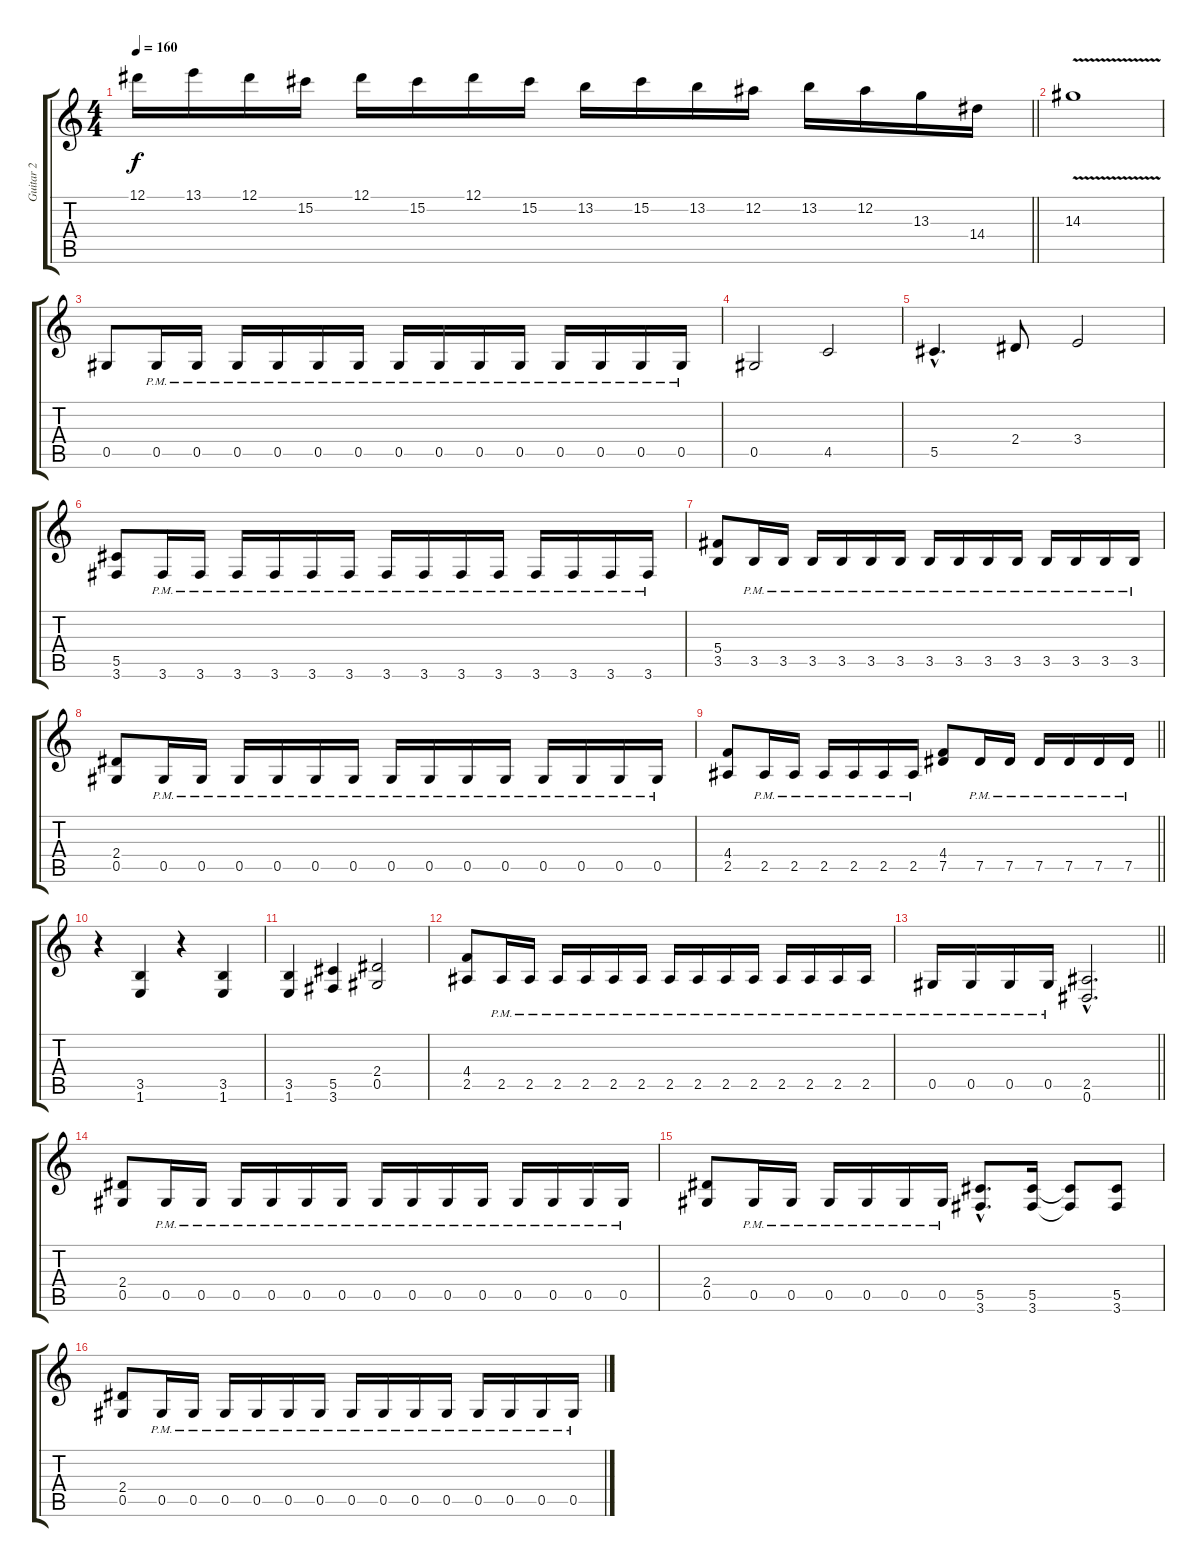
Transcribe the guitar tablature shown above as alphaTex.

\track ("Guitar 2" "Guitar 2") {instrument distortionguitar}
\staff {score tabs}
\tuning (Eb4 Bb3 Gb3 Db3 Ab2 Eb2) {hide}
\ts (4 4)
\tempo 160
\clef g2
\barLineRight lightlight
\ks c
12.1.16{dy f} 13.1.16 12.1.16 15.2.16 12.1.16 15.2.16 12.1.16 15.2.16 13.2.16 15.2.16 13.2.16 12.2.16 13.2.16 12.2.16 13.3.16 14.4.16 |
14.3{v}.1 |
0.5.8 0.5{pm}.16 0.5{pm}.16 0.5{pm}.16 0.5{pm}.16 0.5{pm}.16 0.5{pm}.16 0.5{pm}.16 0.5{pm}.16 0.5{pm}.16 0.5{pm}.16 0.5{pm}.16 0.5{pm}.16 0.5{pm}.16 0.5{pm}.16 |
0.5.2 4.5.2 |
5.5{hac}.4{d} 2.4.8 3.4.2 |
(5.5 3.6).8 3.6{pm}.16 3.6{pm}.16 3.6{pm}.16 3.6{pm}.16 3.6{pm}.16 3.6{pm}.16 3.6{pm}.16 3.6{pm}.16 3.6{pm}.16 3.6{pm}.16 3.6{pm}.16 3.6{pm}.16 3.6{pm}.16 3.6{pm}.16 |
(5.4 3.5).8 3.5{pm}.16 3.5{pm}.16 3.5{pm}.16 3.5{pm}.16 3.5{pm}.16 3.5{pm}.16 3.5{pm}.16 3.5{pm}.16 3.5{pm}.16 3.5{pm}.16 3.5{pm}.16 3.5{pm}.16 3.5{pm}.16 3.5{pm}.16 |
(2.4 0.5).8 0.5{pm}.16 0.5{pm}.16 0.5{pm}.16 0.5{pm}.16 0.5{pm}.16 0.5{pm}.16 0.5{pm}.16 0.5{pm}.16 0.5{pm}.16 0.5{pm}.16 0.5{pm}.16 0.5{pm}.16 0.5{pm}.16 0.5{pm}.16 |
\barLineRight lightlight
(4.4 2.5).8 2.5{pm}.16 2.5{pm}.16 2.5{pm}.16 2.5{pm}.16 2.5{pm}.16 2.5{pm}.16 (4.4 7.5).8 7.5{pm}.16 7.5{pm}.16 7.5{pm}.16 7.5{pm}.16 7.5{pm}.16 7.5{pm}.16 |
r.4 (3.5 1.6).4 r.4 (3.5 1.6).4 |
(3.5 1.6).4 (5.5 3.6).4 (2.4 0.5).2 |
(4.4 2.5).8 2.5{pm}.16 2.5{pm}.16 2.5{pm}.16 2.5{pm}.16 2.5{pm}.16 2.5{pm}.16 2.5{pm}.16 2.5{pm}.16 2.5{pm}.16 2.5{pm}.16 2.5{pm}.16 2.5{pm}.16 2.5{pm}.16 2.5{pm}.16 |
\barLineRight lightlight
0.5{pm}.16 0.5{pm}.16 0.5{pm}.16 0.5{pm}.16 (2.5{hac} 0.6{hac}).2{d} |
(2.4 0.5).8 0.5{pm}.16 0.5{pm}.16 0.5{pm}.16 0.5{pm}.16 0.5{pm}.16 0.5{pm}.16 0.5{pm}.16 0.5{pm}.16 0.5{pm}.16 0.5{pm}.16 0.5{pm}.16 0.5{pm}.16 0.5{pm}.16 0.5{pm}.16 |
(2.4 0.5).8 0.5{pm}.16 0.5{pm}.16 0.5{pm}.16 0.5{pm}.16 0.5{pm}.16 0.5{pm}.16 (5.5{hac} 3.6{hac}).8{d} (5.5 3.6).16 (5.5{t} 3.6{t}).8 (5.5 3.6).8 |
(2.4 0.5).8 0.5{pm}.16 0.5{pm}.16 0.5{pm}.16 0.5{pm}.16 0.5{pm}.16 0.5{pm}.16 0.5{pm}.16 0.5{pm}.16 0.5{pm}.16 0.5{pm}.16 0.5{pm}.16 0.5{pm}.16 0.5{pm}.16 0.5{pm}.16
